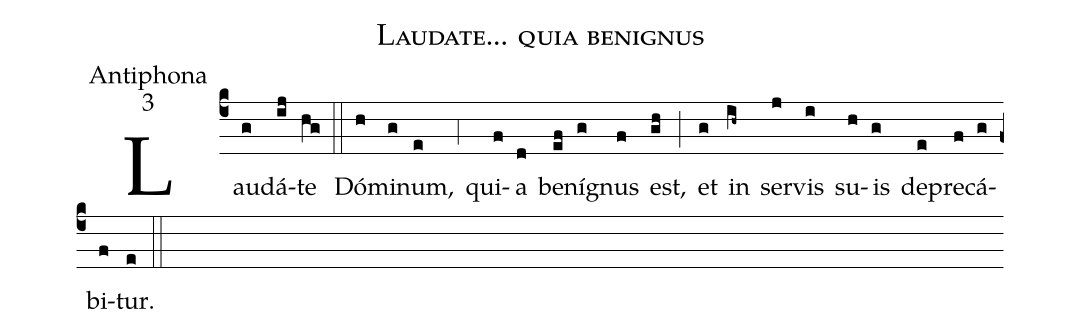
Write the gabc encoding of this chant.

name:Laudate... quia benignus;
office-part:Antiphona;
mode:3;
%%
(c4) Lau(g)dá(ij)te(hg) (::)
Dó(h)mi(g)num,(e) (,4) qui(f)a(d) be(ef)ní(g)gnus(f) est,(gh) (;) et(g) in(ih~) ser(j)vis(i) su(h)is(g) de(e)pre(f)cá(g)bi(f)tur.(e) (::)
